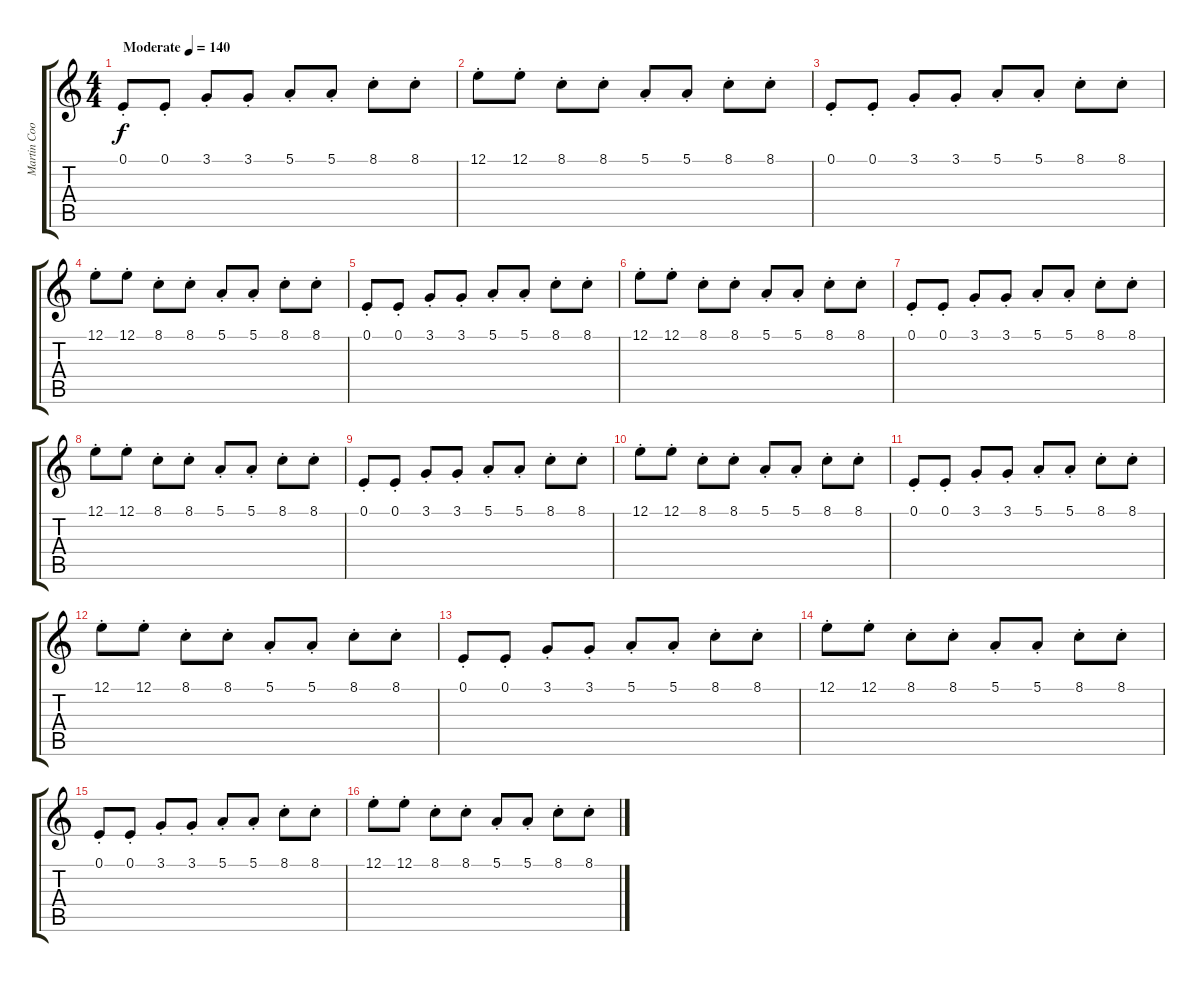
\track ("Martin Cooper - Keyboard - rhythm" "Martin Coo") {instrument orchestralharp}
\staff {score tabs}
\tuning (E4 B3 G3 D3 A2 E2) {hide}
\ts (4 4)
\tempo (140 "Moderate")
\clef g2
\ks c
0.1{st}.8{dy f instrument orchestralharp} 0.1{st}.8 3.1{st}.8 3.1{st}.8 5.1{st}.8 5.1{st}.8 8.1{st}.8 8.1{st}.8 |
12.1{st}.8 12.1{st}.8 8.1{st}.8 8.1{st}.8 5.1{st}.8 5.1{st}.8 8.1{st}.8 8.1{st}.8 |
0.1{st}.8 0.1{st}.8 3.1{st}.8 3.1{st}.8 5.1{st}.8 5.1{st}.8 8.1{st}.8 8.1{st}.8 |
12.1{st}.8 12.1{st}.8 8.1{st}.8 8.1{st}.8 5.1{st}.8 5.1{st}.8 8.1{st}.8 8.1{st}.8 |
0.1{st}.8 0.1{st}.8 3.1{st}.8 3.1{st}.8 5.1{st}.8 5.1{st}.8 8.1{st}.8 8.1{st}.8 |
12.1{st}.8 12.1{st}.8 8.1{st}.8 8.1{st}.8 5.1{st}.8 5.1{st}.8 8.1{st}.8 8.1{st}.8 |
0.1{st}.8 0.1{st}.8 3.1{st}.8 3.1{st}.8 5.1{st}.8 5.1{st}.8 8.1{st}.8 8.1{st}.8 |
12.1{st}.8 12.1{st}.8 8.1{st}.8 8.1{st}.8 5.1{st}.8 5.1{st}.8 8.1{st}.8 8.1{st}.8 |
0.1{st}.8 0.1{st}.8 3.1{st}.8 3.1{st}.8 5.1{st}.8 5.1{st}.8 8.1{st}.8 8.1{st}.8 |
12.1{st}.8 12.1{st}.8 8.1{st}.8 8.1{st}.8 5.1{st}.8 5.1{st}.8 8.1{st}.8 8.1{st}.8 |
0.1{st}.8 0.1{st}.8 3.1{st}.8 3.1{st}.8 5.1{st}.8 5.1{st}.8 8.1{st}.8 8.1{st}.8 |
12.1{st}.8 12.1{st}.8 8.1{st}.8 8.1{st}.8 5.1{st}.8 5.1{st}.8 8.1{st}.8 8.1{st}.8 |
0.1{st}.8 0.1{st}.8 3.1{st}.8 3.1{st}.8 5.1{st}.8 5.1{st}.8 8.1{st}.8 8.1{st}.8 |
12.1{st}.8 12.1{st}.8 8.1{st}.8 8.1{st}.8 5.1{st}.8 5.1{st}.8 8.1{st}.8 8.1{st}.8 |
0.1{st}.8 0.1{st}.8 3.1{st}.8 3.1{st}.8 5.1{st}.8 5.1{st}.8 8.1{st}.8 8.1{st}.8 |
12.1{st}.8 12.1{st}.8 8.1{st}.8 8.1{st}.8 5.1{st}.8 5.1{st}.8 8.1{st}.8 8.1{st}.8
